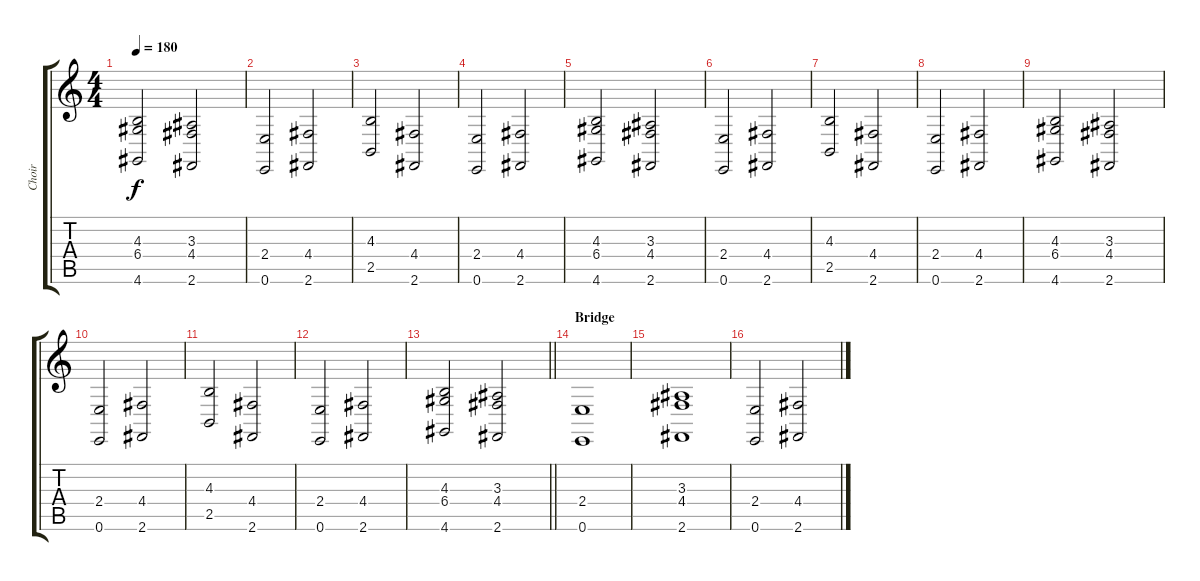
\track ("Choir" "Choir") {instrument choiraahs}
\staff {score tabs}
\tuning (E4 B3 G3 D3 A2 E2) {hide}
\ts (4 4)
\tempo 180
\clef g2
\ks c
(4.3 6.4 4.6).2{dy f} (3.3 4.4 2.6).2 |
(2.4 0.6).2 (4.4 2.6).2 |
(4.3 2.5).2 (4.4 2.6).2 |
(2.4 0.6).2 (4.4 2.6).2 |
(4.3 6.4 4.6).2 (3.3 4.4 2.6).2 |
(2.4 0.6).2 (4.4 2.6).2 |
(4.3 2.5).2 (4.4 2.6).2 |
(2.4 0.6).2 (4.4 2.6).2 |
(4.3 6.4 4.6).2 (3.3 4.4 2.6).2 |
(2.4 0.6).2 (4.4 2.6).2 |
(4.3 2.5).2 (4.4 2.6).2 |
(2.4 0.6).2 (4.4 2.6).2 |
\barLineRight lightlight
(4.3 6.4 4.6).2 (3.3 4.4 2.6).2 |
\section ("" "Bridge")
(2.4 0.6).1 |
(3.3 4.4 2.6).1 |
(2.4 0.6).2 (4.4 2.6).2
